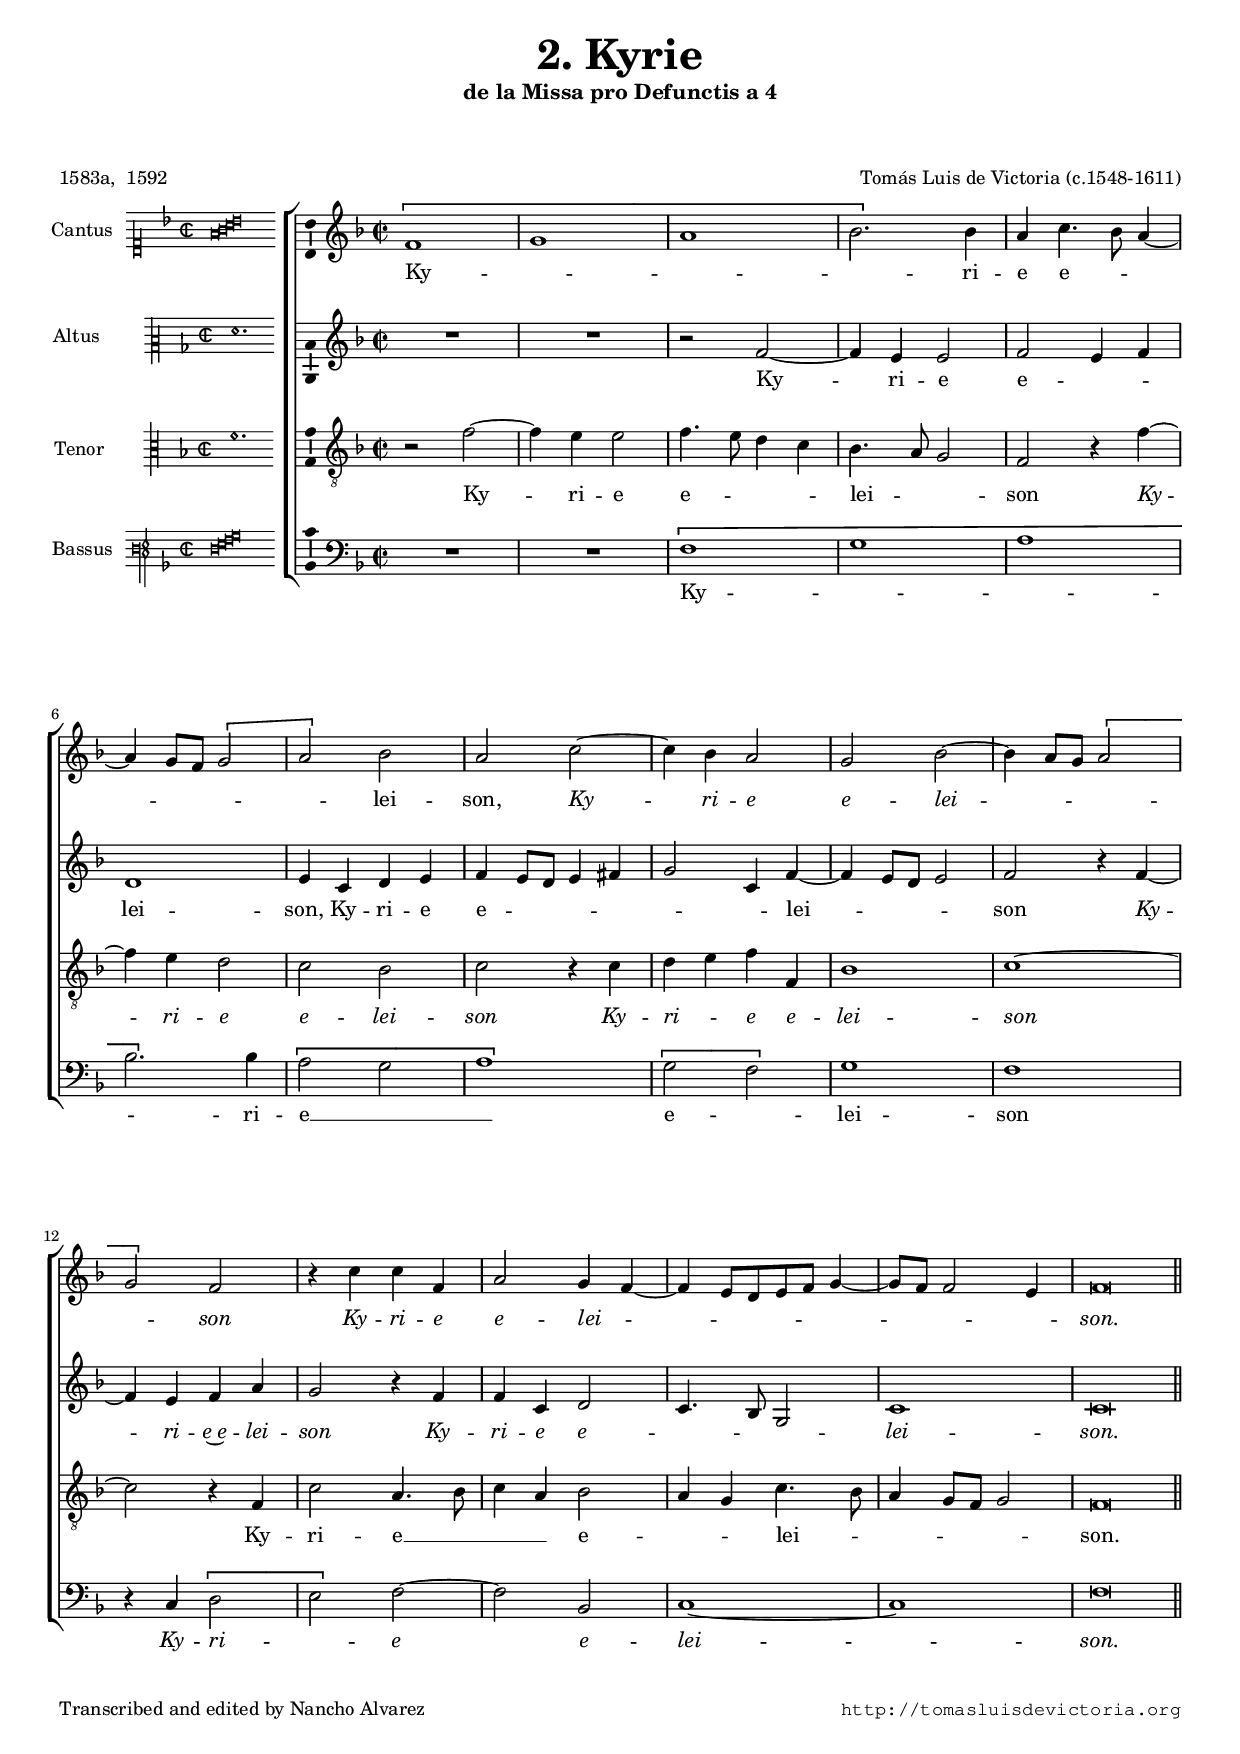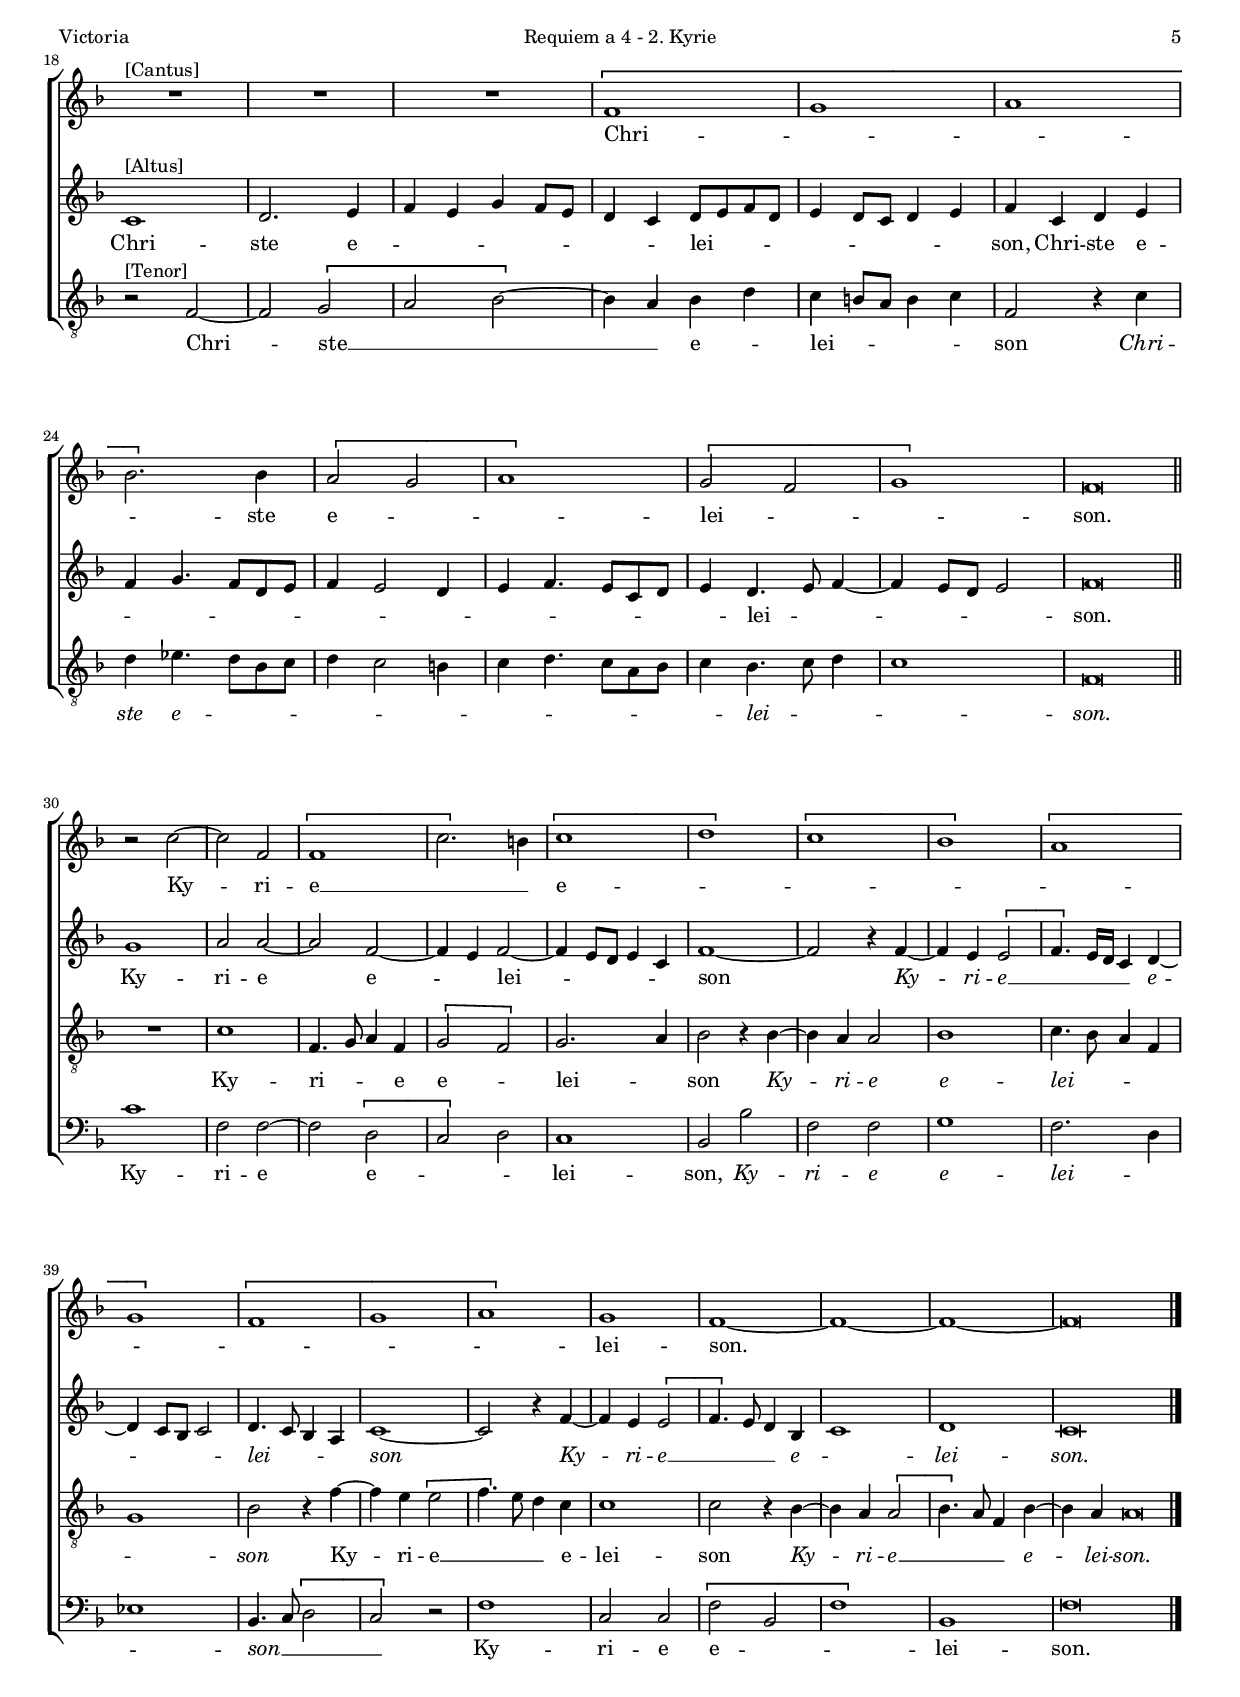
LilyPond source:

\version "2.18.0"

#(set-default-paper-size "a4")
#(set-global-staff-size 16.4)
#(ly:set-option 'point-and-click #f)
%mobile -s15.5 -i3.5 -ball

italicas=\override LyricText.font-shape = #'italic
rectas=\override LyricText.font-shape = #'upright
ss=\once \set suggestAccidentals = ##t
incipitwidth = 24
mtempo={\tempo 4 = 100}
mtempob={\tempo 4 = 50}

htitle="Requiem a 4 - 2. Kyrie"
hcomposer="Victoria"

\header {
	title=\markup{\fontsize #3 "2. Kyrie"}
	subtitle="de la Missa pro Defunctis a 4"
	subsubtitle=\markup{\null \vspace #2 }
	composer="Tomás Luis de Victoria (c.1548-1611)"
        pdfauthor=\composer
	%opus="(-)"
	poet=\markup{"1583a,  1592"}
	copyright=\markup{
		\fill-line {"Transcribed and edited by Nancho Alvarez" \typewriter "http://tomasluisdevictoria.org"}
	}
%	tagline=""
}




%%%%%%%%%%%%%%%%%%%%%%%%%%%%%%%%%%%%%%%%%%%%%%%%%%%%%%%%%%%%%%%%%%%%%%%%%%%%%5

global={\key f \major \time 2/2 \skip 1*17 \bar "||" \break
					\skip 1*12 \bar "||" \break
					\skip 1*18 \bar "|."
}

cantus={
	\[f'1 |
	g' |
	a' |
	bes'2.\] bes'4 |
%5
	a' c''4. bes'8 a'4 ~ |
	a' g'8 f' \[g'2 |
	a'\] bes' |
	a' c'' ~ |
	c''4 bes' a'2 |
%10
	g' bes' ~ |
	bes'4 a'8 g' \[a'2 |
	g'\] f' |
	r4 c'' c'' f' |
	a'2 g'4 f' ~ |
%15
	f'  e'8[ d' e' f'] g'4 ~ |
	g'8 f' f'2 e'4 |
	f'\breve*1/2 |
	s4*0^\markup{"[Cantus]"} %notablet
	R1*4/4 |
	R1*4/4 |
%20
	R1*4/4 |
	\[f'1 |
	g' |
	a' |
	bes'2.\] bes'4 |
%25
	\[a'2 g' |
	a'1\] |
	\[g'2 f' |
	g'1\] |
	f'\breve*1/2 |
%30
	r2 c'' ~ |
	c'' f' |
	\[f'1 |
	c''2.\] b'4 |
	\[c''1 |
%35
	d''\] |
	\[c'' |
	bes'\] |
	\[a' |
	g'\] |
%40
	\[f' |
	g' |
	a'\] |
	g' |
	f' ~ |
%45
	f' ~ |
	f' ~ |
	f'\breve*1/2
}

altus={
	R1*4/4 |
	R1*4/4 |
	r2 f' ~ |
	f'4 e' e'2 |
%5
	f' e'4 f' |
	d'1 |
	e'4 c' d' e' |
	f' e'8 d' e'4 fis' |
	g'2 c'4 f' ~ |
%10
	f' e'8 d' e'2 |
	f' r4 f' ~ |
	f' e' f' a' |
	g'2 r4 f' |
	f' c' d'2 |
%15
	c'4. bes8 g2 |
	c'1 |
	c'\breve*1/2 |
	s4*0^\markup{"[Altus]"} %notablet
	c'1 |
	d'2. e'4 |
%20
	f' e' g' f'8 e' |
	d'4 c' d'8 e' f' d' |
	e'4 d'8 c' d'4 e' |
	f' c' d' e' |
	f' g'4. f'8 d' e' |
%25
	f'4 e'2 d'4 |
	e' f'4. e'8 c' d' |
	e'4 d'4. e'8 f'4 ~ |
	f' e'8 d' e'2 |
	f'\breve*1/2 |
%30
	g'1 |
	a'2 a' ~ |
	a' f' ~ |
	f'4 e' f'2 ~ |
	f'4 e'8 d' e'4 c' |
%35
	f'1 ~ |
	f'2 r4 f' ~ |
	f' e' \[e'2 |
	f'4.\] e'16 d' c'4 d' ~ |
	d' c'8 bes c'2 |
%40
	d'4. c'8 bes4 a |
	c'1 ~ |
	c'2 r4 f' ~ |
	f' e' \[e'2 |
	f'4.\] e'8 d'4 bes |
%45
	c'1 |
	d' |
	c'\breve*1/2
}

tenor={
	r2 f' ~ |
	f'4 e' e'2 |
	f'4. e'8 d'4 c' |
	bes4. a8 g2 |
%5
	f r4 f' ~ |
	f' e' d'2 |
	c' bes |
	c' r4 c' |
	d' e' f' f |
%10
	bes1 |
	c' ~ |
	c'2 r4 f |
	c'2 a4. bes8 |
	c'4 a bes2 |
%15
	a4 g c'4. bes8 |
	a4 g8 f g2 |
	f\breve*1/2 |
	s4*0^\markup{"[Tenor]"} %notablet
	r2 f ~ |
	f \[g |
%20
	a bes ~ \]
	bes4 a bes d' |
	c' b8 a b4 c' |
	f2 r4 c' |
	d' ees'4. d'8 bes c' |
%25
	d'4 c'2 b4 |
	c' d'4. c'8 a bes |
	c'4 bes4. c'8 d'4 |
	c'1 |
	f\breve*1/2 |
%30
	R1*4/4 |
	c'1 |
	f4. g8 a4 f |
	\[g2 f\] |
	g2. a4 |
%35
	bes2 r4 bes4 ~ |
	bes a a2 |
	bes1 |
	c'4. bes8 a4 f |
	g1 |
%40
	bes2 r4 f' ~ |
	f' e' \[e'2 |
	f'4.\] e'8 d'4 c' |
	c'1 |
	c'2 r4 bes ~ |
%45
	bes a \[a2 |
	bes4.\] a8 f4 bes ~ |
	bes a \mtempob a\breve*1/4 
}

bassus={
	R1*4/4 |
	R1*4/4 |
	\[f1 |
	g |
%5
	a |
	bes2.\] bes4 |
	\[a2 g |
	a1\] |
	\[g2 f\] |
%10
	g1 |
	f |
	r4 c \[d2 |
	e\] f ~ |
	f bes, |
%15
	c1 ~ |
	c |
	f\breve*1/2 |
	R1*4/4 |
	R1*4/4 |
%20
	R1*4/4 |
	R1*4/4 |
	R1*4/4 |
	R1*4/4 |
	R1*4/4 |
%25
	R1*4/4 |
	R1*4/4 |
	R1*4/4 |
	R1*4/4 |
	R1*4/4 |
%30
	c'1 |
	f2 f ~ |
	f \[d |
	c\] d |
	c1 |
%35
	bes,2 bes |
	f f |
	g1 |
	f2. d4 |
	ees1 |
%40
	bes,4. c8 \[d2 |
	c\] r |
	f1 |
	c2 c |
	\[f bes, |
%45
	f1\] |
	bes, |
	f\breve*1/2 
}

textocantus=\lyricmode{
Ky -- _ _ _ ri -- e e -- _ _ _ _ _ _ _ lei -- son, % eleyson
\italicas
Ky -- _ ri -- e e -- lei -- _ _ _ _ _ son
Ky -- ri -- e e -- lei -- _ _ _ _ _ _ _ _ _ _ _ son.
\rectas
Chri -- _ _ _ ste e -- _ _ lei -- _ _ son.
Ky -- _ ri -- e __ _ _ e -- _ _ _ _ _ _ _ _ lei -- son. _ _ _ 
}

textoaltus=\lyricmode{
Ky -- _ ri -- e e -- _ _ lei -- son,
Ky -- ri -- e e -- _ _ _ _ _ _ lei -- _ _ _ _ son
\italicas
Ky -- _ ri -- e~e -- lei -- son
Ky -- ri -- e e -- _ _ _ lei -- son.
\rectas
Chri -- ste e -- _ _ _ _ _ _ _ lei -- _ _ _ _ _ _ _ _ son,
Chri -- ste e -- _ _ _ _ _ _ _ _ _ _ _ _ _ _ lei --   _ _ _ _ _ _ son.
Ky -- ri -- e _ e -- _ _ lei -- _ _ _ _ _ son _
\italicas
Ky -- _ ri -- e __ _ _ _ _ e -- _ _ _ _ lei -- _ _ _ son _
Ky -- _ ri -- e __ _ _ _ e -- _ lei -- son.
}

textotenor=\lyricmode{
Ky -- _ ri -- e e -- _ _ _ lei -- _ _ son
\italicas
Ky -- _ ri -- e e -- lei -- son
Ky -- ri -- _ e e -- lei -- son _
\rectas
Ky -- ri -- e __ _ _ _ e -- _ _ lei -- _ _ _ _ _ son.
Chri -- _ ste __ _ _ _ _ e -- _ lei -- _ _ _ _ son
\italicas
Chri -- ste e -- _ _ _ _ _ _ _ _ _ _ _ _ lei -- _ _ _ son.
\rectas
Ky -- ri -- _ _ e e -- _ lei -- _ son
\italicas Ky -- _ ri -- e e -- lei -- _ _ _ _ son \rectas
Ky -- _ ri -- e __ _ _ _ e -- lei -- son
\italicas Ky -- _ ri -- e __ _ _ _  e -- _ lei -- son.
}

textobassus=\lyricmode{
Ky -- _ _ _ ri -- e __ _ _ e -- _ lei -- son
\italicas Ky -- ri -- _ e _ e -- lei -- _ son. \rectas
Ky -- ri -- e _ e -- _ _ lei -- son,
\italicas Ky -- ri -- e e -- lei -- _ _  son __ _ _ _  \rectas
Ky -- ri -- e e -- _ _ lei -- son.
}


incipitcantus=\markup{
	\score{
		{ 
		\set Staff.instrumentName="Cantus  "
		\override NoteHead.style = #'neomensural
		\override Staff.TimeSignature.style = #'neomensural
		\cadenzaOn 
		\clef "petrucci-c1"
		\key f \major
		\time 2/2
                \[f'\breve g' a' bes'\] % coloreada la ultima
		} 

\layout {
       \context {\Voice
               \remove Ligature_bracket_engraver
               \consists Mensural_ligature_engraver
       }
       line-width=\incipitwidth
       indent = 0
}
	}
}

incipitaltus=\markup{
	\score{
		{ 
		\set Staff.instrumentName="Altus        "
		\override NoteHead.style = #'neomensural 
		\override Staff.TimeSignature.style = #'neomensural
		\cadenzaOn 
		\clef "petrucci-c2"
		\key f \major
		\time 2/2
                f'1.
		} 
	\layout { line-width=\incipitwidth indent = 0 }
	}
}


incipittenor=\markup{
	\score{
		{ 
		\set Staff.instrumentName="Tenor       "
		\override NoteHead.style = #'neomensural 
		\override Staff.TimeSignature.style = #'neomensural
		\cadenzaOn 
		\clef "petrucci-c3"
		\key f \major
		\time 2/2
                f'1.
		} 
	\layout { line-width=\incipitwidth indent=0 }
	}
}

incipitbassus=\markup{
	\score{
		{ 
		\set Staff.instrumentName="Bassus  "
		\override NoteHead.style = #'neomensural
		\override Staff.TimeSignature.style = #'neomensural
		\cadenzaOn 
		\clef "petrucci-f3"
		\key f \major
		\time 2/2
                \[f\breve*1/2 g a bes\] % coloreada la ultima
		} 
\layout {
       \context {\Voice
               \remove Ligature_bracket_engraver
               \consists Mensural_ligature_engraver
       }
       line-width=\incipitwidth
       indent = 0
}
	}
}

%\layout {
%       \context {\Voice
%               \remove Ligature_bracket_engraver
%               \consists Mensural_ligature_engraver
%       }
%       line-width=\incipitwidth
%       indent = 0
%}

\score {\transpose c' c'{
\new ChoirStaff<<

	\new Staff <<\global
	\new Voice="v1" {
		\set Staff.instrumentName=\incipitcantus
		\clef "treble"
		\cantus }
	\new Lyrics \lyricsto "v1" {\textocantus }
	>>

	\new Staff <<\global
	\new Voice="v2" {
		\set Staff.instrumentName=\incipitaltus
		\clef "treble"
		\altus }
	\new Lyrics \lyricsto "v2" {\textoaltus }
	>>
	
	\new Staff <<\global
	\new Voice="v3" {
		\set Staff.instrumentName=\incipittenor
		\clef "G_8"
		\tenor }
	\new Lyrics \lyricsto "v3" {\textotenor }
	>>

	\new Staff <<\global
	\new Voice="v4" {
		\set Staff.instrumentName=\incipitbassus
		\clef "bass"
		\bassus }
	\new Lyrics \lyricsto "v4" {\textobassus }
	>>
	
>>

	} % transpose

\layout{ 
	\context {\Lyrics 
		\override VerticalAxisGroup.staff-affinity = #UP
		\override VerticalAxisGroup.nonstaff-relatedstaff-spacing =
			#'((basic-distance . 0) (minimum-distance . 0) (padding . 1))
		\override LyricText.font-size = #1.2
		\override LyricHyphen.minimum-distance = #0.5
	}
	\context {\Score 
		tempoHideNote = ##t
		\override BarNumber.padding = #2 
	}
	\context {\Voice 
		melismaBusyProperties = #'()
		%autoBeaming = ##f
	}
	\context {\Staff 
                \RemoveEmptyStaves %notablet
                %\override VerticalAxisGroup.remove-first = ##t
		\override VerticalAxisGroup.staff-staff-spacing =
			#'((basic-distance . 11) (minimum-distance . 0) (padding . 1))
		\consists Ambitus_engraver 
		\override LigatureBracket.padding = #1
	}
}

%\midi { \mtempo }
}


\paper{
	evenHeaderMarkup=\markup  \fill-line { \fromproperty #'page:page-number-string \htitle \hcomposer }
	oddHeaderMarkup= \markup  \fill-line { \on-the-fly #not-first-page \hcomposer \on-the-fly #not-first-page \htitle \on-the-fly #not-first-page \fromproperty #'page:page-number-string }
	%system-count=20
	%page-count = 8
	ragged-last-bottom = ##f
	indent=4.0\cm
	system-system-spacing =
	#'((basic-distance . 20) (minimum-distance . 0) (padding . 5))
	top-system-spacing = % header
	#'((basic-distance . 8) (minimum-distance . 0) (padding . 0))
	last-bottom-spacing = % footer
	#'((basic-distance . 12) (minimum-distance . 0) (padding . 0))
	markup-system-spacing.padding = #1.5

first-page-number=4
oddHeaderMarkup=\markup \fill-line {\hcomposer \htitle \fromproperty #'page:page-number-string }
evenHeaderMarkup=\markup \fill-line {\on-the-fly #not-first-page \fromproperty #'page:page-number-string \on-the-fly #not-first-page \htitle \on-the-fly #not-first-page \hcomposer }
}